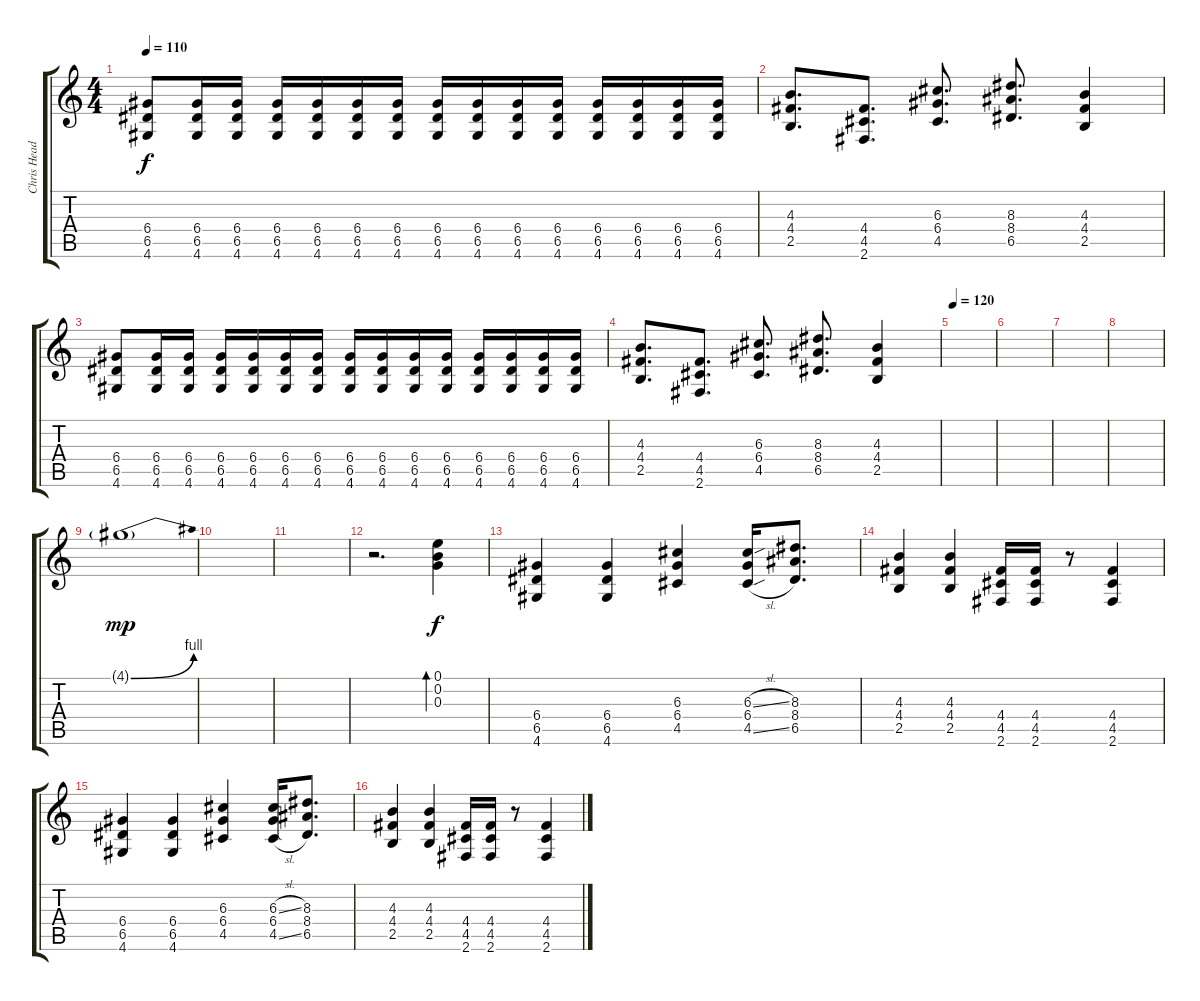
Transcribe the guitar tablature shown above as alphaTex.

\track ("Chris Head" "Chris Head") {instrument distortionguitar}
\staff {score tabs}
\tuning (E4 B3 G3 D3 A2 E2) {hide}
\ts (4 4)
\tempo 110
\clef g2
\ks c
(6.4 6.5 4.6).8{dy f} (6.4 6.5 4.6).16 (6.4 6.5 4.6).16 (6.4 6.5 4.6).16 (6.4 6.5 4.6).16 (6.4 6.5 4.6).16 (6.4 6.5 4.6).16 (6.4 6.5 4.6).16 (6.4 6.5 4.6).16 (6.4 6.5 4.6).16 (6.4 6.5 4.6).16 (6.4 6.5 4.6).16 (6.4 6.5 4.6).16 (6.4 6.5 4.6).16 (6.4 6.5 4.6).16 |
(4.3 4.4 2.5).8{d} (4.4 4.5 2.6).8{d} (6.3 6.4 4.5).8{d} (8.3 8.4 6.5).8{d} (4.3 4.4 2.5).4 |
(6.4 6.5 4.6).8 (6.4 6.5 4.6).16 (6.4 6.5 4.6).16 (6.4 6.5 4.6).16 (6.4 6.5 4.6).16 (6.4 6.5 4.6).16 (6.4 6.5 4.6).16 (6.4 6.5 4.6).16 (6.4 6.5 4.6).16 (6.4 6.5 4.6).16 (6.4 6.5 4.6).16 (6.4 6.5 4.6).16 (6.4 6.5 4.6).16 (6.4 6.5 4.6).16 (6.4 6.5 4.6).16 |
(4.3 4.4 2.5).8{d} (4.4 4.5 2.6).8{d} (6.3 6.4 4.5).8{d} (8.3 8.4 6.5).8{d} (4.3 4.4 2.5).4 |
\tempo 120
|
|
|
|
4.1{be (bend 0 0 60 4) g}.1{dy mp} |
|
|
r.2{d} (0.1 0.2 0.3).4{bd 120 dy f} |
(6.4 6.5 4.6).4 (6.4 6.5 4.6).4 (6.3 6.4 4.5).4 (6.3{sl} 6.4 4.5{sl}).16 (8.3 8.4 6.5).8{d} |
(4.3 4.4 2.5).4 (4.3 4.4 2.5).4 (4.4 4.5 2.6).16 (4.4 4.5 2.6).16 r.8 (4.4 4.5 2.6).4 |
(6.4 6.5 4.6).4 (6.4 6.5 4.6).4 (6.3 6.4 4.5).4 (6.3{sl} 6.4 4.5{sl}).16 (8.3 8.4 6.5).8{d} |
(4.3 4.4 2.5).4 (4.3 4.4 2.5).4 (4.4 4.5 2.6).16 (4.4 4.5 2.6).16 r.8 (4.4 4.5 2.6).4
